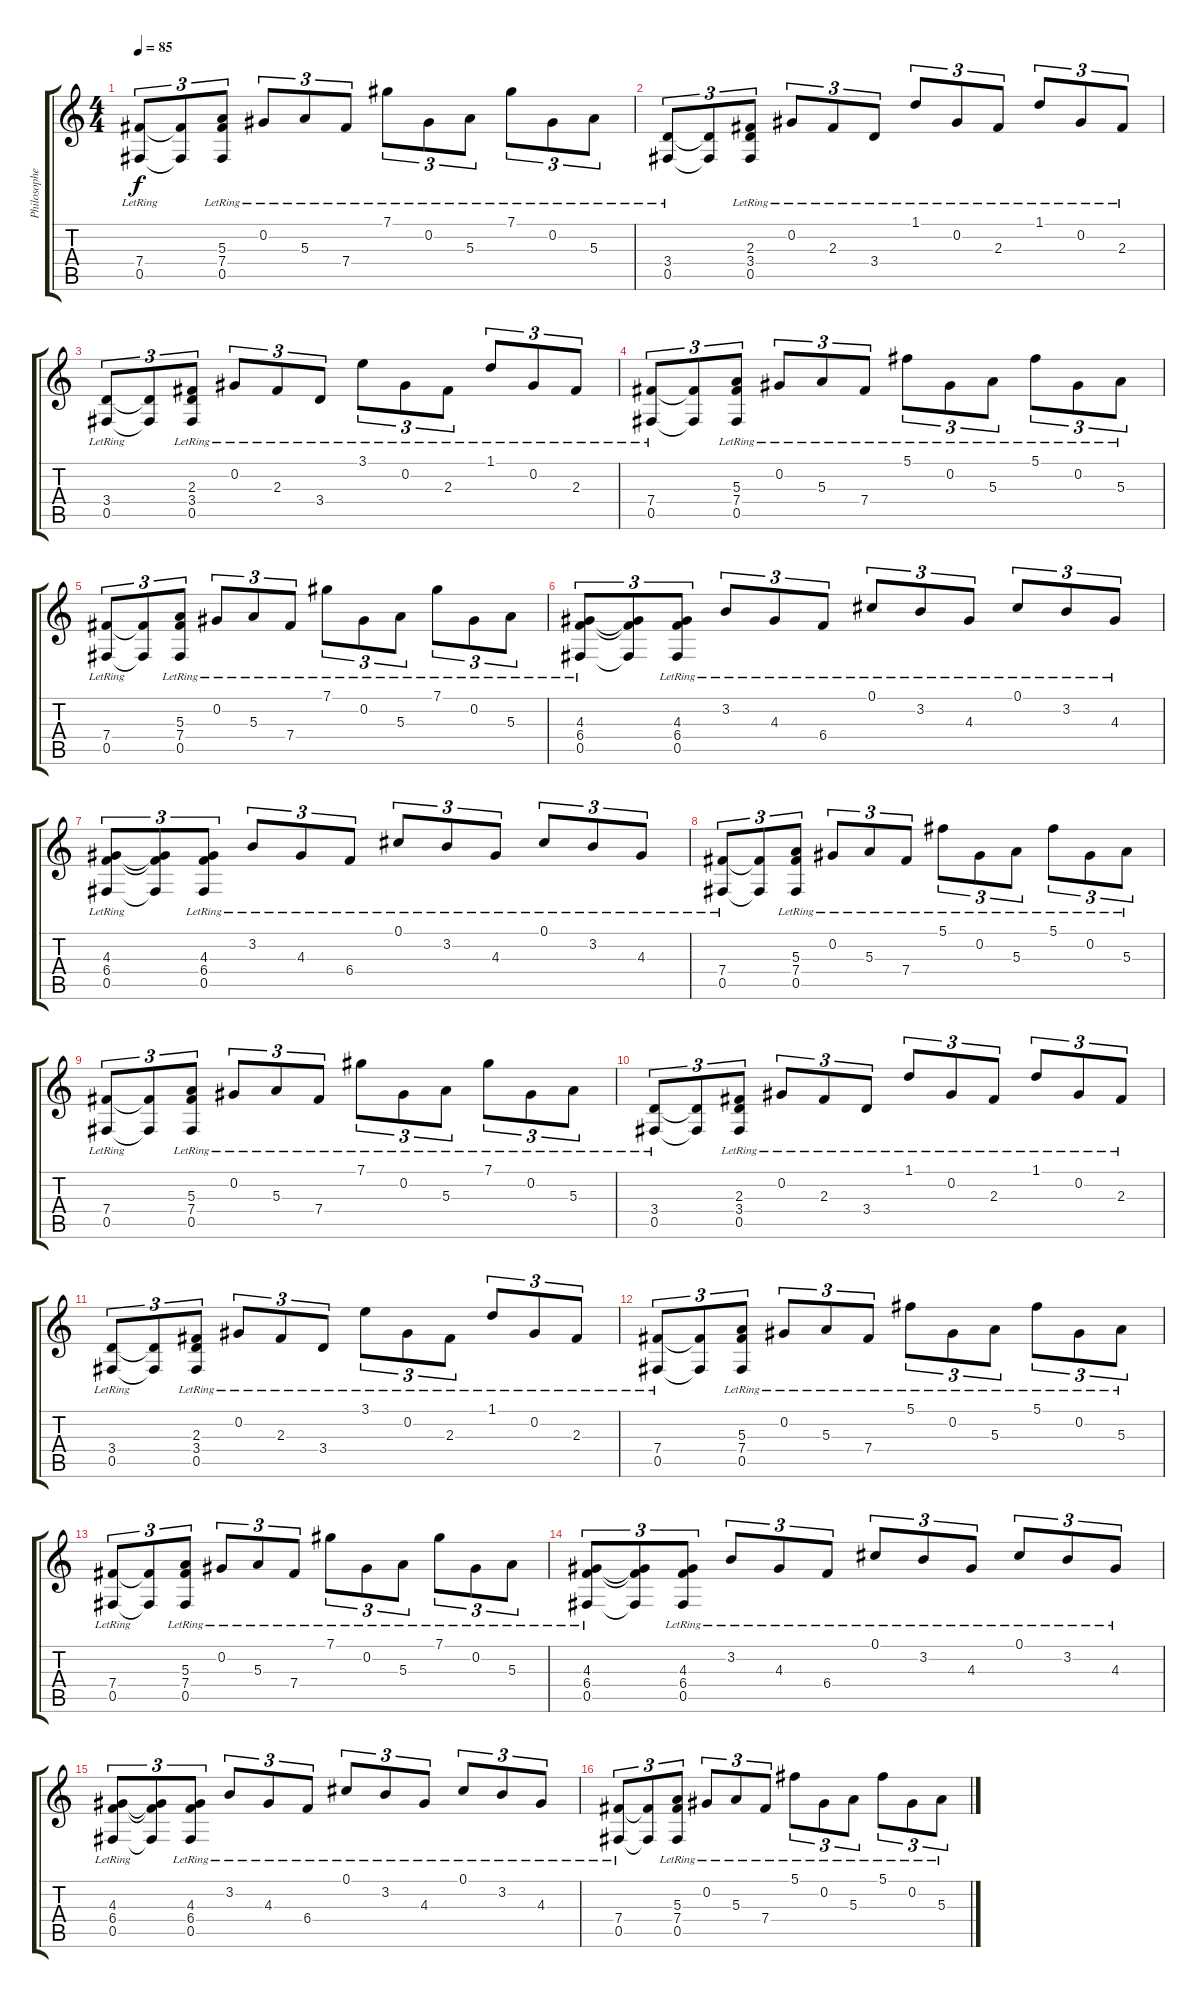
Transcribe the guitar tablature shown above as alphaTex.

\track ("Philosopher" "Philosophe") {instrument distortionguitar}
\staff {score tabs}
\tuning (Db4 Ab3 E3 B2 Gb2 Db2) {hide}
\ts (4 4)
\tempo 85
\clef g2
\ks c
(7.4{lr} 0.5{lr}).8{tu (3 2) dy f} (7.4{t} 0.5{t}).8{tu (3 2)} (5.3{lr} 7.4{lr} 0.5{lr}).8{tu (3 2)} 0.2{lr}.8{tu (3 2)} 5.3{lr}.8{tu (3 2)} 7.4{lr}.8{tu (3 2)} 7.1{lr}.8{tu (3 2)} 0.2{lr}.8{tu (3 2)} 5.3{lr}.8{tu (3 2)} 7.1{lr}.8{tu (3 2)} 0.2{lr}.8{tu (3 2)} 5.3{lr}.8{tu (3 2)} |
(3.4{lr} 0.5{lr}).8{tu (3 2)} (3.4{t} 0.5{t}).8{tu (3 2)} (2.3{lr} 3.4{lr} 0.5{lr}).8{tu (3 2)} 0.2{lr}.8{tu (3 2)} 2.3{lr}.8{tu (3 2)} 3.4{lr}.8{tu (3 2)} 1.1{lr}.8{tu (3 2)} 0.2{lr}.8{tu (3 2)} 2.3{lr}.8{tu (3 2)} 1.1{lr}.8{tu (3 2)} 0.2{lr}.8{tu (3 2)} 2.3{lr}.8{tu (3 2)} |
(3.4{lr} 0.5{lr}).8{tu (3 2)} (3.4{t} 0.5{t}).8{tu (3 2)} (2.3{lr} 3.4{lr} 0.5{lr}).8{tu (3 2)} 0.2{lr}.8{tu (3 2)} 2.3{lr}.8{tu (3 2)} 3.4{lr}.8{tu (3 2)} 3.1{lr}.8{tu (3 2)} 0.2{lr}.8{tu (3 2)} 2.3{lr}.8{tu (3 2)} 1.1{lr}.8{tu (3 2)} 0.2{lr}.8{tu (3 2)} 2.3{lr}.8{tu (3 2)} |
(7.4{lr} 0.5{lr}).8{tu (3 2)} (7.4{t} 0.5{t}).8{tu (3 2)} (5.3{lr} 7.4{lr} 0.5{lr}).8{tu (3 2)} 0.2{lr}.8{tu (3 2)} 5.3{lr}.8{tu (3 2)} 7.4{lr}.8{tu (3 2)} 5.1{lr}.8{tu (3 2)} 0.2{lr}.8{tu (3 2)} 5.3{lr}.8{tu (3 2)} 5.1{lr}.8{tu (3 2)} 0.2{lr}.8{tu (3 2)} 5.3{lr}.8{tu (3 2)} |
(7.4{lr} 0.5{lr}).8{tu (3 2)} (7.4{t} 0.5{t}).8{tu (3 2)} (5.3{lr} 7.4{lr} 0.5{lr}).8{tu (3 2)} 0.2{lr}.8{tu (3 2)} 5.3{lr}.8{tu (3 2)} 7.4{lr}.8{tu (3 2)} 7.1{lr}.8{tu (3 2)} 0.2{lr}.8{tu (3 2)} 5.3{lr}.8{tu (3 2)} 7.1{lr}.8{tu (3 2)} 0.2{lr}.8{tu (3 2)} 5.3{lr}.8{tu (3 2)} |
(4.3{lr} 6.4{lr} 0.5{lr}).8{tu (3 2)} (4.3{t} 6.4{t} 0.5{t}).8{tu (3 2)} (4.3{lr} 6.4{lr} 0.5{lr}).8{tu (3 2)} 3.2{lr}.8{tu (3 2)} 4.3{lr}.8{tu (3 2)} 6.4{lr}.8{tu (3 2)} 0.1{lr}.8{tu (3 2)} 3.2{lr}.8{tu (3 2)} 4.3{lr}.8{tu (3 2)} 0.1{lr}.8{tu (3 2)} 3.2{lr}.8{tu (3 2)} 4.3{lr}.8{tu (3 2)} |
(4.3{lr} 6.4{lr} 0.5{lr}).8{tu (3 2)} (4.3{t} 6.4{t} 0.5{t}).8{tu (3 2)} (4.3{lr} 6.4{lr} 0.5{lr}).8{tu (3 2)} 3.2{lr}.8{tu (3 2)} 4.3{lr}.8{tu (3 2)} 6.4{lr}.8{tu (3 2)} 0.1{lr}.8{tu (3 2)} 3.2{lr}.8{tu (3 2)} 4.3{lr}.8{tu (3 2)} 0.1{lr}.8{tu (3 2)} 3.2{lr}.8{tu (3 2)} 4.3{lr}.8{tu (3 2)} |
(7.4{lr} 0.5{lr}).8{tu (3 2)} (7.4{t} 0.5{t}).8{tu (3 2)} (5.3{lr} 7.4{lr} 0.5{lr}).8{tu (3 2)} 0.2{lr}.8{tu (3 2)} 5.3{lr}.8{tu (3 2)} 7.4{lr}.8{tu (3 2)} 5.1{lr}.8{tu (3 2)} 0.2{lr}.8{tu (3 2)} 5.3{lr}.8{tu (3 2)} 5.1{lr}.8{tu (3 2)} 0.2{lr}.8{tu (3 2)} 5.3{lr}.8{tu (3 2)} |
(7.4{lr} 0.5{lr}).8{tu (3 2)} (7.4{t} 0.5{t}).8{tu (3 2)} (5.3{lr} 7.4{lr} 0.5{lr}).8{tu (3 2)} 0.2{lr}.8{tu (3 2)} 5.3{lr}.8{tu (3 2)} 7.4{lr}.8{tu (3 2)} 7.1{lr}.8{tu (3 2)} 0.2{lr}.8{tu (3 2)} 5.3{lr}.8{tu (3 2)} 7.1{lr}.8{tu (3 2)} 0.2{lr}.8{tu (3 2)} 5.3{lr}.8{tu (3 2)} |
(3.4{lr} 0.5{lr}).8{tu (3 2)} (3.4{t} 0.5{t}).8{tu (3 2)} (2.3{lr} 3.4{lr} 0.5{lr}).8{tu (3 2)} 0.2{lr}.8{tu (3 2)} 2.3{lr}.8{tu (3 2)} 3.4{lr}.8{tu (3 2)} 1.1{lr}.8{tu (3 2)} 0.2{lr}.8{tu (3 2)} 2.3{lr}.8{tu (3 2)} 1.1{lr}.8{tu (3 2)} 0.2{lr}.8{tu (3 2)} 2.3{lr}.8{tu (3 2)} |
(3.4{lr} 0.5{lr}).8{tu (3 2)} (3.4{t} 0.5{t}).8{tu (3 2)} (2.3{lr} 3.4{lr} 0.5{lr}).8{tu (3 2)} 0.2{lr}.8{tu (3 2)} 2.3{lr}.8{tu (3 2)} 3.4{lr}.8{tu (3 2)} 3.1{lr}.8{tu (3 2)} 0.2{lr}.8{tu (3 2)} 2.3{lr}.8{tu (3 2)} 1.1{lr}.8{tu (3 2)} 0.2{lr}.8{tu (3 2)} 2.3{lr}.8{tu (3 2)} |
(7.4{lr} 0.5{lr}).8{tu (3 2)} (7.4{t} 0.5{t}).8{tu (3 2)} (5.3{lr} 7.4{lr} 0.5{lr}).8{tu (3 2)} 0.2{lr}.8{tu (3 2)} 5.3{lr}.8{tu (3 2)} 7.4{lr}.8{tu (3 2)} 5.1{lr}.8{tu (3 2)} 0.2{lr}.8{tu (3 2)} 5.3{lr}.8{tu (3 2)} 5.1{lr}.8{tu (3 2)} 0.2{lr}.8{tu (3 2)} 5.3{lr}.8{tu (3 2)} |
(7.4{lr} 0.5{lr}).8{tu (3 2)} (7.4{t} 0.5{t}).8{tu (3 2)} (5.3{lr} 7.4{lr} 0.5{lr}).8{tu (3 2)} 0.2{lr}.8{tu (3 2)} 5.3{lr}.8{tu (3 2)} 7.4{lr}.8{tu (3 2)} 7.1{lr}.8{tu (3 2)} 0.2{lr}.8{tu (3 2)} 5.3{lr}.8{tu (3 2)} 7.1{lr}.8{tu (3 2)} 0.2{lr}.8{tu (3 2)} 5.3{lr}.8{tu (3 2)} |
(4.3{lr} 6.4{lr} 0.5{lr}).8{tu (3 2)} (4.3{t} 6.4{t} 0.5{t}).8{tu (3 2)} (4.3{lr} 6.4{lr} 0.5{lr}).8{tu (3 2)} 3.2{lr}.8{tu (3 2)} 4.3{lr}.8{tu (3 2)} 6.4{lr}.8{tu (3 2)} 0.1{lr}.8{tu (3 2)} 3.2{lr}.8{tu (3 2)} 4.3{lr}.8{tu (3 2)} 0.1{lr}.8{tu (3 2)} 3.2{lr}.8{tu (3 2)} 4.3{lr}.8{tu (3 2)} |
(4.3{lr} 6.4{lr} 0.5{lr}).8{tu (3 2)} (4.3{t} 6.4{t} 0.5{t}).8{tu (3 2)} (4.3{lr} 6.4{lr} 0.5{lr}).8{tu (3 2)} 3.2{lr}.8{tu (3 2)} 4.3{lr}.8{tu (3 2)} 6.4{lr}.8{tu (3 2)} 0.1{lr}.8{tu (3 2)} 3.2{lr}.8{tu (3 2)} 4.3{lr}.8{tu (3 2)} 0.1{lr}.8{tu (3 2)} 3.2{lr}.8{tu (3 2)} 4.3{lr}.8{tu (3 2)} |
(7.4{lr} 0.5{lr}).8{tu (3 2)} (7.4{t} 0.5{t}).8{tu (3 2)} (5.3{lr} 7.4{lr} 0.5{lr}).8{tu (3 2)} 0.2{lr}.8{tu (3 2)} 5.3{lr}.8{tu (3 2)} 7.4{lr}.8{tu (3 2)} 5.1{lr}.8{tu (3 2)} 0.2{lr}.8{tu (3 2)} 5.3{lr}.8{tu (3 2)} 5.1{lr}.8{tu (3 2)} 0.2{lr}.8{tu (3 2)} 5.3{lr}.8{tu (3 2)}
